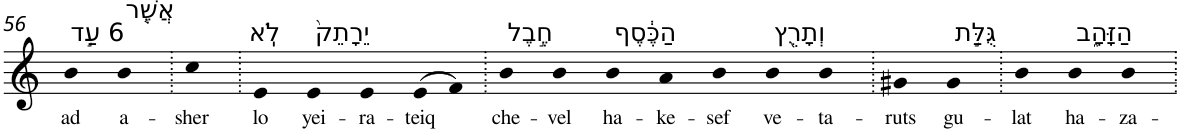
**kern	**text
*part1	*part1
*staff1	*staff1
*I"Piano	*
*I'Pno	*
!!LO:PB:g=z
*clefG2	*
*k[]	*
=56	=56
!LO:TX:a:t=6 עַ֣ד	!
!	!LO:LY:b
4b	ad
!LO:TX:a:t=אֲשֶׁ֤ר	!
!	!LO:LY:b
4b	a-
=57.	=57.
!	!LO:LY:b
4cc	-sher
=58.	=58.
!LO:TX:a:t=לֹֽא	!
!	!LO:LY:b
4e	lo
!LO:TX:a:t=יֵרָתֵק֙	!
!	!LO:LY:b
4e	yei-
!	!LO:LY:b
4e	-ra-
!	!LO:LY:b
(>8e	-teiq
8f)	.
=59.	=59.
!LO:TX:a:t=חֶ֣בֶל	!
!	!LO:LY:b
4b	che-
!	!LO:LY:b
4b	-vel
!LO:TX:a:t=הַכֶּ֔סֶף	!
!	!LO:LY:b
4b	ha-
!	!LO:LY:b
4a	-ke-
!	!LO:LY:b
4b	-sef
!LO:TX:a:t=וְתָרֻ֖ץ	!
!	!LO:LY:b
4b	ve-
!	!LO:LY:b
4b	-ta-
=60.	=60.
!	!LO:LY:b
4g#X	-ruts
!LO:TX:a:t=גֻּלַּ֣ת	!
!	!LO:LY:b
4g#	gu-
=61.	=61.
!	!LO:LY:b
4b	-lat
!LO:TX:a:t=הַזָּהָ֑ב	!
!	!LO:LY:b
4b	ha-
!	!LO:LY:b
4b	-za-
=.	=.
*-	*-
